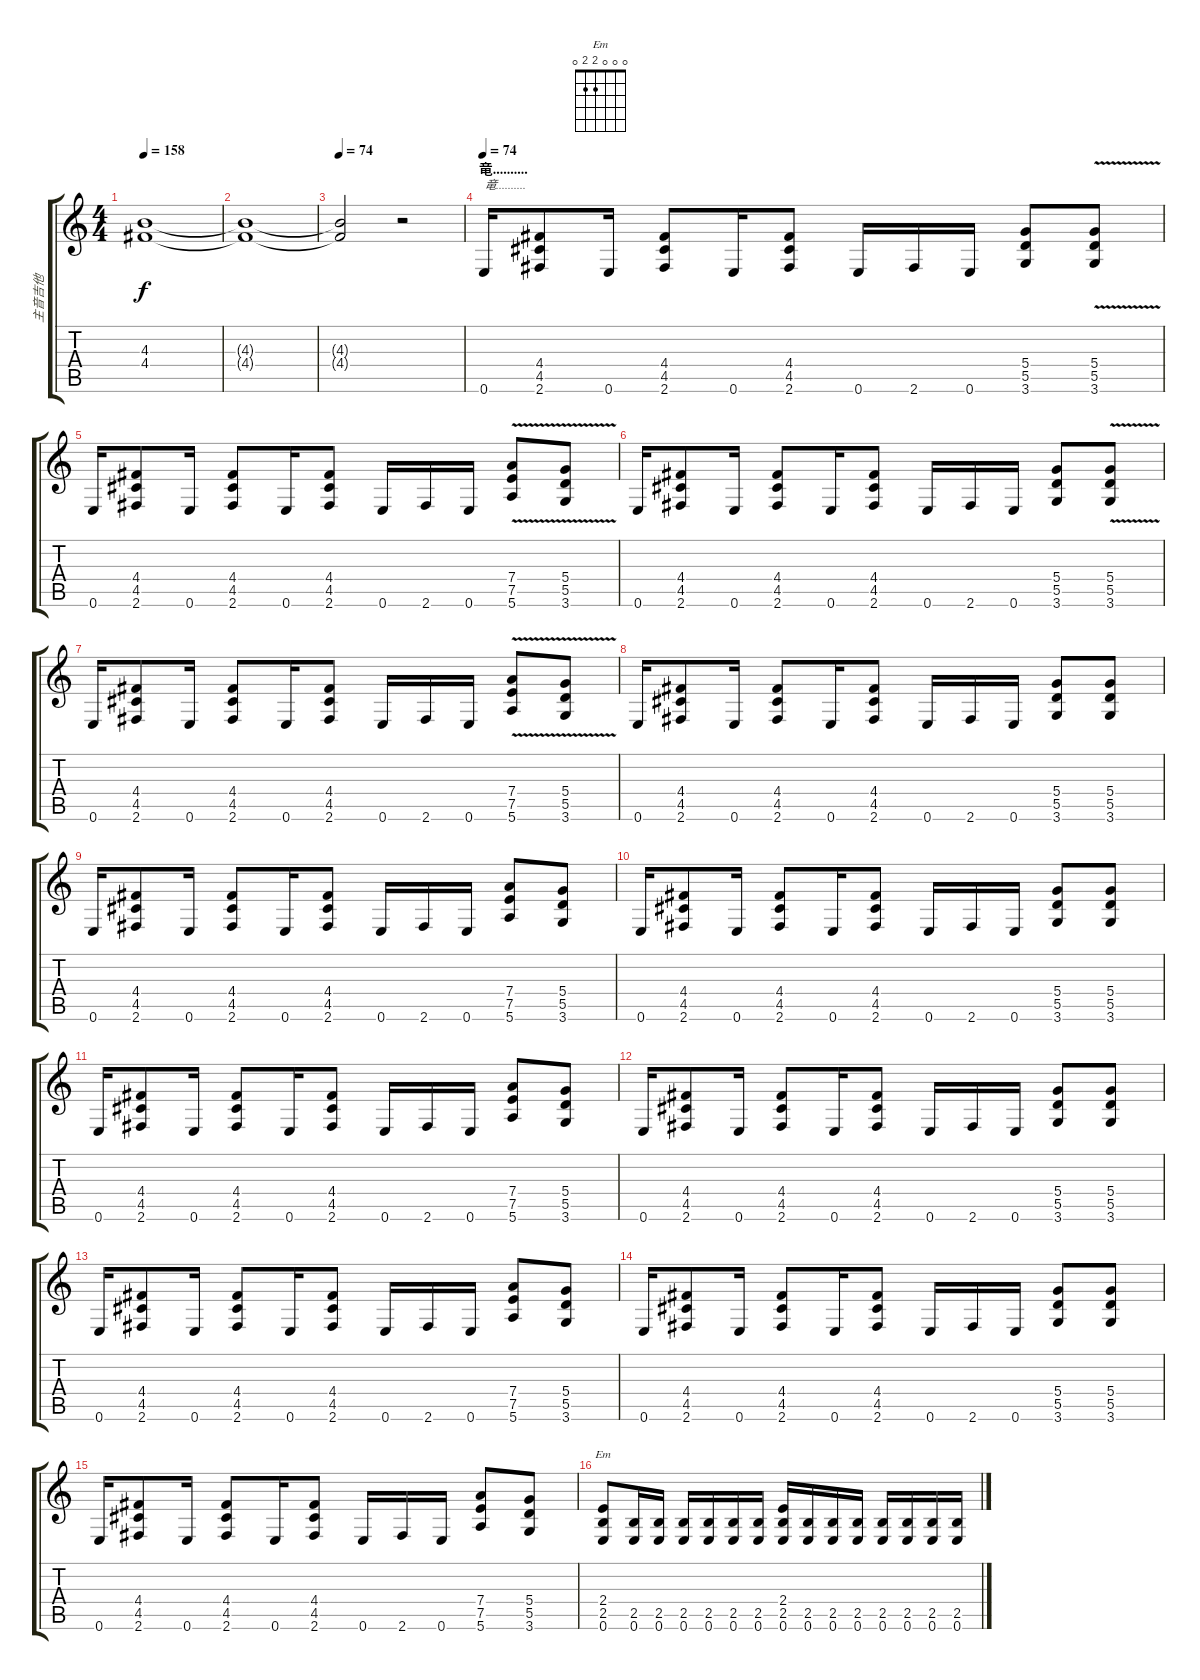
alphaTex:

\track ("主音吉他" "主音吉他") {instrument overdrivenguitar}
\staff {score tabs}
\tuning (E4 B3 G3 D3 A2 E2) {hide}
\chord ("Em" 0 0 0 2 2 0)
\ts (4 4)
\tempo 158
\clef g2
\ks c
(4.3{t} 4.4{t}).1{dy f} |
(4.3{t} 4.4{t}).1 |
\tempo 74
(4.3{t} 4.4{t}).2 r.2 |
\section ("" "竜..........")
\tempo 74
0.6.16{txt "竜.........." balance 10 instrument overdrivenguitar} (4.4 4.5 2.6).8 0.6.16 (4.4 4.5 2.6).8 0.6.16 (4.4 4.5 2.6).8 0.6.16 2.6.16 0.6.16 (5.4 5.5 3.6).8 (5.4{v} 5.5{v} 3.6{v}).8 |
0.6.16 (4.4 4.5 2.6).8 0.6.16 (4.4 4.5 2.6).8 0.6.16 (4.4 4.5 2.6).8 0.6.16 2.6.16 0.6.16 (7.4{v} 7.5{v} 5.6{v}).8 (5.4{v} 5.5{v} 3.6{v}).8 |
0.6.16 (4.4 4.5 2.6).8 0.6.16 (4.4 4.5 2.6).8 0.6.16 (4.4 4.5 2.6).8 0.6.16 2.6.16 0.6.16 (5.4 5.5 3.6).8 (5.4{v} 5.5{v} 3.6{v}).8 |
0.6.16 (4.4 4.5 2.6).8 0.6.16 (4.4 4.5 2.6).8 0.6.16 (4.4 4.5 2.6).8 0.6.16 2.6.16 0.6.16 (7.4{v} 7.5{v} 5.6{v}).8 (5.4{v} 5.5{v} 3.6{v}).8 |
0.6.16 (4.4 4.5 2.6).8 0.6.16 (4.4 4.5 2.6).8 0.6.16 (4.4 4.5 2.6).8 0.6.16 2.6.16 0.6.16 (5.4 5.5 3.6).8 (5.4 5.5 3.6).8 |
0.6.16 (4.4 4.5 2.6).8 0.6.16 (4.4 4.5 2.6).8 0.6.16 (4.4 4.5 2.6).8 0.6.16 2.6.16 0.6.16 (7.4 7.5 5.6).8 (5.4 5.5 3.6).8 |
0.6.16 (4.4 4.5 2.6).8 0.6.16 (4.4 4.5 2.6).8 0.6.16 (4.4 4.5 2.6).8 0.6.16 2.6.16 0.6.16 (5.4 5.5 3.6).8 (5.4 5.5 3.6).8 |
0.6.16 (4.4 4.5 2.6).8 0.6.16 (4.4 4.5 2.6).8 0.6.16 (4.4 4.5 2.6).8 0.6.16 2.6.16 0.6.16 (7.4 7.5 5.6).8 (5.4 5.5 3.6).8 |
0.6.16 (4.4 4.5 2.6).8 0.6.16 (4.4 4.5 2.6).8 0.6.16 (4.4 4.5 2.6).8 0.6.16 2.6.16 0.6.16 (5.4 5.5 3.6).8 (5.4 5.5 3.6).8 |
0.6.16 (4.4 4.5 2.6).8 0.6.16 (4.4 4.5 2.6).8 0.6.16 (4.4 4.5 2.6).8 0.6.16 2.6.16 0.6.16 (7.4 7.5 5.6).8 (5.4 5.5 3.6).8 |
0.6.16 (4.4 4.5 2.6).8 0.6.16 (4.4 4.5 2.6).8 0.6.16 (4.4 4.5 2.6).8 0.6.16 2.6.16 0.6.16 (5.4 5.5 3.6).8 (5.4 5.5 3.6).8 |
0.6.16 (4.4 4.5 2.6).8 0.6.16 (4.4 4.5 2.6).8 0.6.16 (4.4 4.5 2.6).8 0.6.16 2.6.16 0.6.16 (7.4 7.5 5.6).8 (5.4 5.5 3.6).8 |
(2.4 2.5 0.6).8{ch "Em"} (2.5 0.6).16 (2.5 0.6).16 (2.5 0.6).16 (2.5 0.6).16 (2.5 0.6).16 (2.5 0.6).16 (2.4 2.5 0.6).16 (2.5 0.6).16 (2.5 0.6).16 (2.5 0.6).16 (2.5 0.6).16 (2.5 0.6).16 (2.5 0.6).16 (2.5 0.6).16
